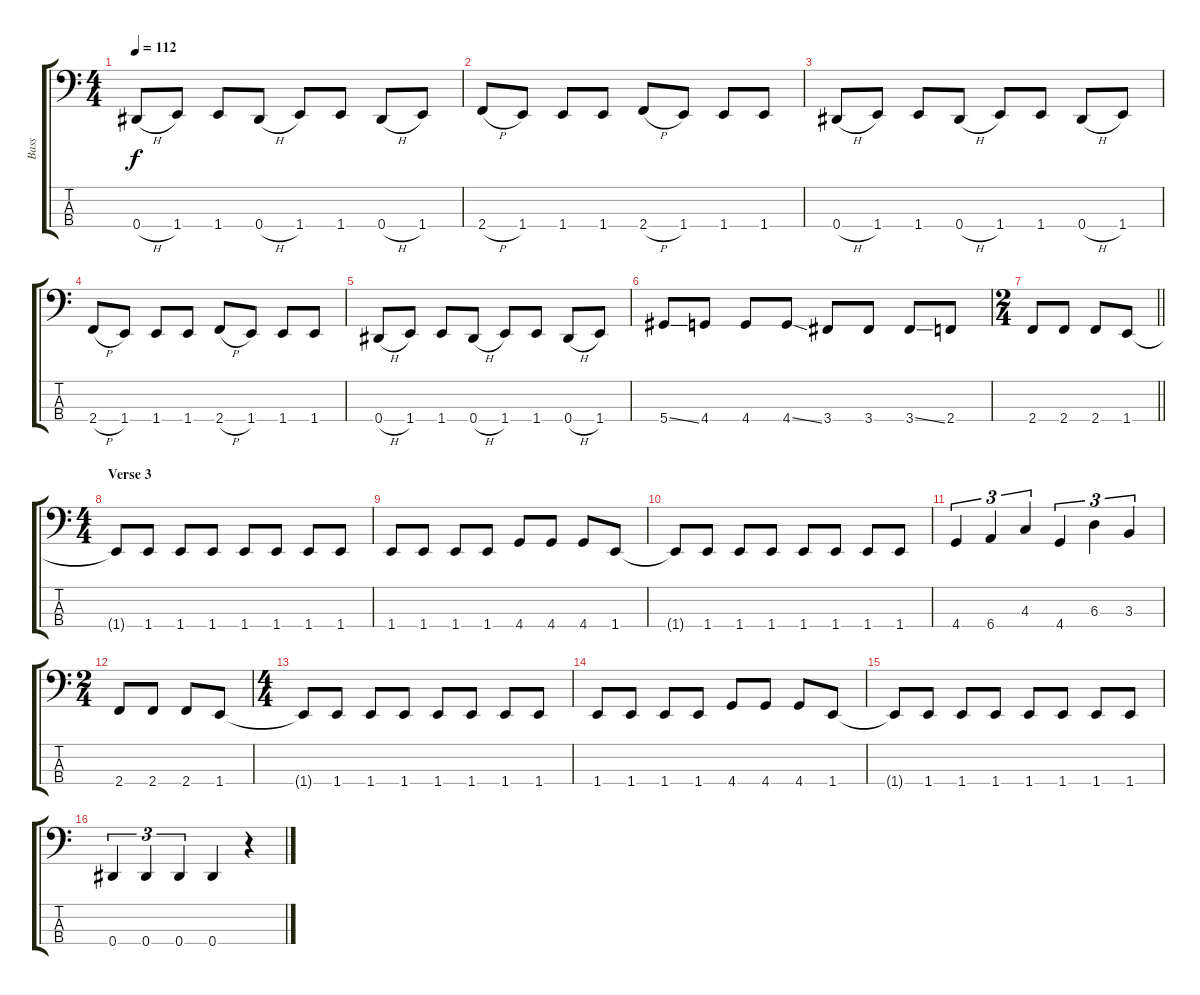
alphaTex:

\track ("Bass" "Bass") {instrument electricbasspick}
\staff {score tabs}
\tuning (Gb2 Db2 Ab1 Eb1) {hide}
\ts (4 4)
\tempo 112
\clef f4
\ks c
0.4{h}.8{dy f} 1.4.8 1.4.8 0.4{h}.8 1.4.8 1.4.8 0.4{h}.8 1.4.8 |
2.4{h}.8 1.4.8 1.4.8 1.4.8 2.4{h}.8 1.4.8 1.4.8 1.4.8 |
0.4{h}.8 1.4.8 1.4.8 0.4{h}.8 1.4.8 1.4.8 0.4{h}.8 1.4.8 |
2.4{h}.8 1.4.8 1.4.8 1.4.8 2.4{h}.8 1.4.8 1.4.8 1.4.8 |
0.4{h}.8 1.4.8 1.4.8 0.4{h}.8 1.4.8 1.4.8 0.4{h}.8 1.4.8 |
5.4{ss}.8 4.4.8 4.4.8 4.4{ss}.8 3.4.8 3.4.8 3.4{ss}.8 2.4.8 |
\ts (2 4)
\barLineRight lightlight
2.4.8 2.4.8 2.4.8 1.4.8 |
\ts (4 4)
\section ("" "Verse 3")
1.4{t}.8 1.4.8 1.4.8 1.4.8 1.4.8 1.4.8 1.4.8 1.4.8 |
1.4.8 1.4.8 1.4.8 1.4.8 4.4.8 4.4.8 4.4.8 1.4.8 |
1.4{t}.8 1.4.8 1.4.8 1.4.8 1.4.8 1.4.8 1.4.8 1.4.8 |
4.4.4{tu (3 2)} 6.4.4{tu (3 2)} 4.3.4{tu (3 2)} 4.4.4{tu (3 2)} 6.3.4{tu (3 2)} 3.3.4{tu (3 2)} |
\ts (2 4)
2.4.8 2.4.8 2.4.8 1.4.8 |
\ts (4 4)
1.4{t}.8 1.4.8 1.4.8 1.4.8 1.4.8 1.4.8 1.4.8 1.4.8 |
1.4.8 1.4.8 1.4.8 1.4.8 4.4.8 4.4.8 4.4.8 1.4.8 |
1.4{t}.8 1.4.8 1.4.8 1.4.8 1.4.8 1.4.8 1.4.8 1.4.8 |
0.4.4{tu (3 2)} 0.4.4{tu (3 2)} 0.4.4{tu (3 2)} 0.4.4 r.4
